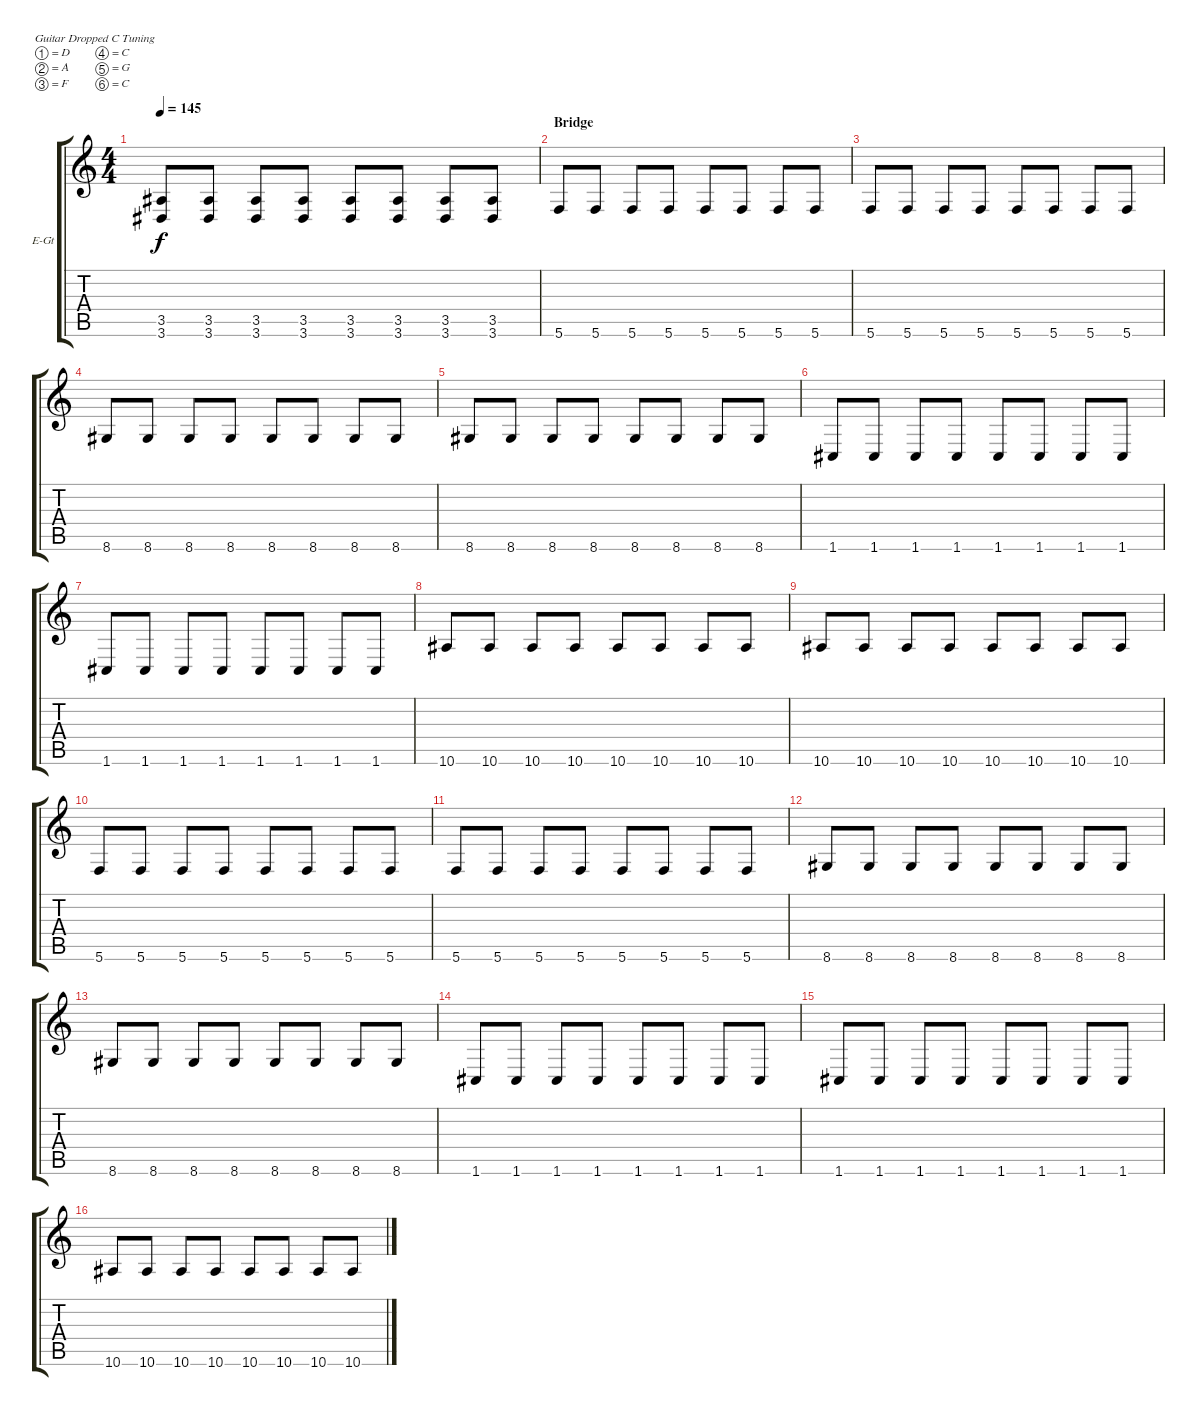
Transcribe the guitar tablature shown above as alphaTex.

\bracketExtendMode groupsimilarinstruments
\firstSystemTrackNameOrientation horizontal
\otherSystemsTrackNameOrientation horizontal
\track ("Jack" "E-Gt") {instrument distortionguitar}
\staff {score tabs}
\tuning (D4 A3 F3 C3 G2 C2)
\ts (4 4)
\tempo 145
\clef g2
\scale
0.206834
\ks c
(3.5 3.6).8{dy f} (3.5 3.6).8 (3.5 3.6).8 (3.5 3.6).8 (3.5 3.6).8 (3.5 3.6).8 (3.5 3.6).8 (3.5 3.6).8 |
\section ("" "Bridge")
5.6.8 5.6.8 5.6.8 5.6.8 5.6.8 5.6.8 5.6.8 5.6.8 |
5.6.8 5.6.8 5.6.8 5.6.8 5.6.8 5.6.8 5.6.8 5.6.8 |
8.6.8 8.6.8 8.6.8 8.6.8 8.6.8 8.6.8 8.6.8 8.6.8 |
8.6.8 8.6.8 8.6.8 8.6.8 8.6.8 8.6.8 8.6.8 8.6.8 |
1.6.8 1.6.8 1.6.8 1.6.8 1.6.8 1.6.8 1.6.8 1.6.8 |
1.6.8 1.6.8 1.6.8 1.6.8 1.6.8 1.6.8 1.6.8 1.6.8 |
10.6.8 10.6.8 10.6.8 10.6.8 10.6.8 10.6.8 10.6.8 10.6.8 |
10.6.8 10.6.8 10.6.8 10.6.8 10.6.8 10.6.8 10.6.8 10.6.8 |
5.6.8 5.6.8 5.6.8 5.6.8 5.6.8 5.6.8 5.6.8 5.6.8 |
5.6.8 5.6.8 5.6.8 5.6.8 5.6.8 5.6.8 5.6.8 5.6.8 |
8.6.8 8.6.8 8.6.8 8.6.8 8.6.8 8.6.8 8.6.8 8.6.8 |
8.6.8 8.6.8 8.6.8 8.6.8 8.6.8 8.6.8 8.6.8 8.6.8 |
1.6.8 1.6.8 1.6.8 1.6.8 1.6.8 1.6.8 1.6.8 1.6.8 |
1.6.8 1.6.8 1.6.8 1.6.8 1.6.8 1.6.8 1.6.8 1.6.8 |
10.6.8 10.6.8 10.6.8 10.6.8 10.6.8 10.6.8 10.6.8 10.6.8
